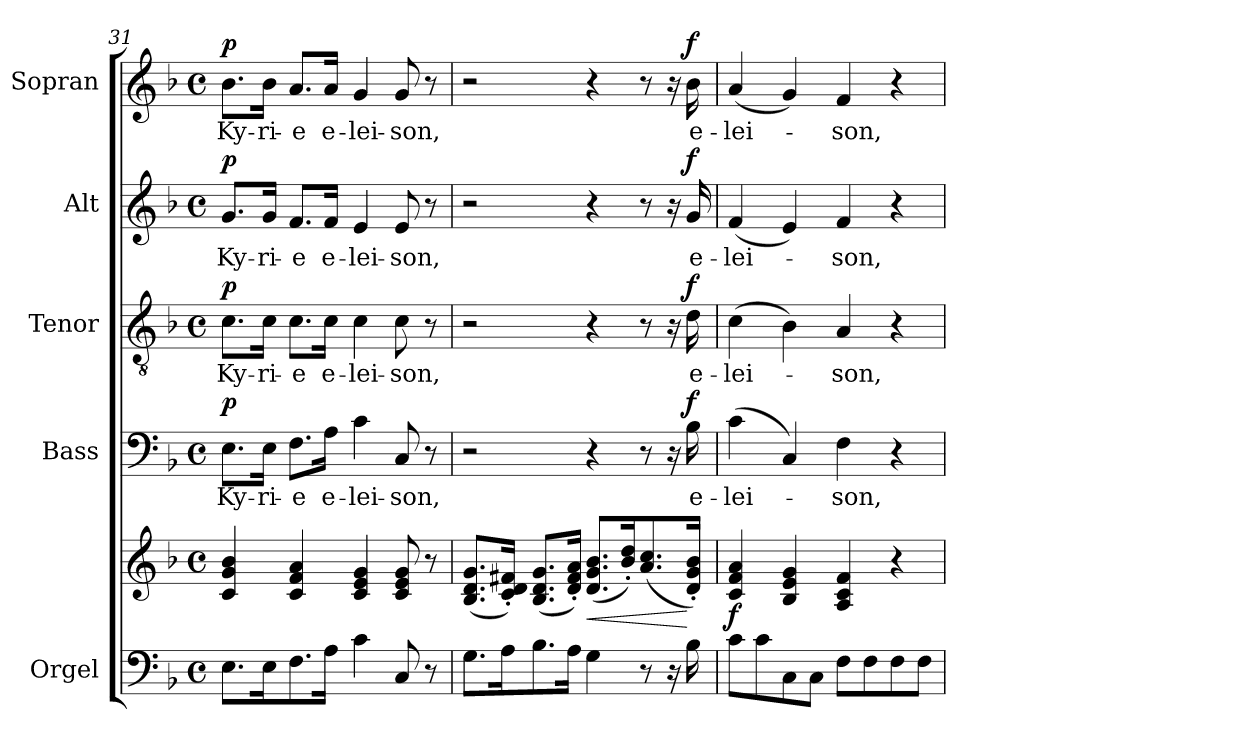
**kern	**kern	**dynam	**kern	**text	**dynam	**kern	**text	**dynam	**kern	**text	**dynam	**kern	**text	**dynam
*part5	*part5	*part5	*part4	*part4	*part4	*part3	*part3	*part3	*part2	*part2	*part2	*part1	*part1	*part1
*staff6	*staff5	*staff5/6	*staff4	*staff4	*staff4	*staff3	*staff3	*staff3	*staff2	*staff2	*staff2	*staff1	*staff1	*staff1
*I"Orgel	*	*	*I"Bass	*	*	*I"Tenor	*	*	*I"Alt	*	*	*I"Sopran	*	*
*I'Org.	*	*	*I'B.	*	*	*I'T.	*	*	*I'A.	*	*	*I'S.	*	*
!!LO:PB:g=z
*clefF4	*clefG2	*	*clefF4	*	*	*clefGv2	*	*	*clefG2	*	*	*clefG2	*	*
*k[b-]	*k[b-]	*	*k[b-]	*	*	*k[b-]	*	*	*k[b-]	*	*	*k[b-]	*	*
*F:	*F:	*	*F:	*	*	*F:	*	*	*F:	*	*	*F:	*	*
*M4/4	*M4/4	*	*M4/4	*	*	*M4/4	*	*	*M4/4	*	*	*M4/4	*	*
*met(c)	*met(c)	*	*met(c)	*	*	*met(c)	*	*	*met(c)	*	*	*met(c)	*	*
=31	=31	=31	=31	=31	=31	=31	=31	=31	=31	=31	=31	=31	=31	=31
!	!	!	!	!LO:LY:b	!LO:DY:a	!	!LO:LY:b	!LO:DY:a	!	!LO:LY:b	!LO:DY:a	!	!LO:LY:b	!LO:DY:a
8.E\L	4c/ 4g/ 4b-/	.	8.E\L	Ky-	p	8.c\L	Ky-	p	8.g/L	Ky-	p	8.b-\L	Ky-	p
!	!	!	!	!LO:LY:b	!	!	!LO:LY:b	!	!	!LO:LY:b	!	!	!LO:LY:b	!
16E\k	.	.	16E\Jk	-ri-	.	16c\Jk	-ri-	.	16g/Jk	-ri-	.	16b-\Jk	-ri-	.
!	!	!	!	!LO:LY:b	!	!	!LO:LY:b	!	!	!LO:LY:b	!	!	!LO:LY:b	!
8.F\	4c/ 4f/ 4a/	.	8.F\L	-e	.	8.c\L	-e	.	8.f/L	-e	.	8.a/L	-e	.
!	!	!	!	!LO:LY:b	!	!	!LO:LY:b	!	!	!LO:LY:b	!	!	!LO:LY:b	!
16A\Jk	.	.	16A\Jk	e-	.	16c\Jk	e-	.	16f/Jk	e-	.	16a/Jk	e-	.
!	!	!	!	!LO:LY:b	!	!	!LO:LY:b	!	!	!LO:LY:b	!	!	!LO:LY:b	!
4c\	4c/ 4e/ 4g/	.	4c\	-lei-	.	4c\	-lei-	.	4e/	-lei-	.	4g/	-lei-	.
!	!	!	!	!LO:LY:b	!	!	!LO:LY:b	!	!	!LO:LY:b	!	!	!LO:LY:b	!
8C/	8c/ 8e/ 8g/	.	8C/	-son,	.	8c\	-son,	.	8e/	-son,	.	8g/	-son,	.
8r	8r	.	8r	.	.	8r	.	.	8r	.	.	8r	.	.
=32	=32	=32	=32	=32	=32	=32	=32	=32	=32	=32	=32	=32	=32	=32
8.G\L	(<8.B-/ 8.d/ 8.g/L	.	2r	.	.	2r	.	.	2r	.	.	2r	.	.
16A\k	16c/'< 16d/'< 16f#X/'<Jk)	.	.	.	.	.	.	.	.	.	.	.	.	.
8.B-\	(<8.B-/ 8.d/ 8.g/L	.	.	.	.	.	.	.	.	.	.	.	.	.
16A\Jk	16d/'< 16f#/'< 16a/'<Jk)	.	.	.	.	.	.	.	.	.	.	.	.	.
!	!	!LO:HP:b	!	!	!	!	!	!	!	!	!	!	!	!
4G\	(<8.d/ 8.g/ 8.b-/L	<	4r	.	.	4r	.	.	4r	.	.	4r	.	.
.	16b-/'< 16dd/'<k)	.	.	.	.	.	.	.	.	.	.	.	.	.
8r	(<8.a/ 8.cc/	.	8r	.	.	8r	.	.	8r	.	.	8r	.	.
16r	.	.	16r	.	.	16r	.	.	16r	.	.	16r	.	.
!	!	!	!	!LO:LY:b	!LO:DY:a	!	!LO:LY:b	!LO:DY:a	!	!LO:LY:b	!LO:DY:a	!	!LO:LY:b	!LO:DY:a
16B-\	16d/'< 16g/'< 16b-/'<Jk)	[	16B-\	e-	f	16d\	e-	f	16g/	e-	f	16b-\	e-	f
=33	=33	=33	=33	=33	=33	=33	=33	=33	=33	=33	=33	=33	=33	=33
!	!	!LO:DY:b	!	!LO:LY:b	!	!	!LO:LY:b	!	!	!LO:LY:b	!	!	!LO:LY:b	!
8c\L	4c/ 4f/ 4a/	f	(>4c\	-lei-	.	(>4c\	-lei-	.	(<4f/	-lei-	.	(<4a/	-lei-	.
8c\	.	.	.	.	.	.	.	.	.	.	.	.	.	.
8C\	4B-/ 4e/ 4g/	.	4C/)	.	.	4B-\)	.	.	4e/)	.	.	4g/)	.	.
8C\J	.	.	.	.	.	.	.	.	.	.	.	.	.	.
!	!	!	!	!LO:LY:b	!	!	!LO:LY:b	!	!	!LO:LY:b	!	!	!LO:LY:b	!
8F\L	4A/ 4c/ 4f/	.	4F\	-son,	.	4A/	-son,	.	4f/	-son,	.	4f/	-son,	.
8F\	.	.	.	.	.	.	.	.	.	.	.	.	.	.
8F\	4r	.	4r	.	.	4r	.	.	4r	.	.	4r	.	.
8F\J	.	.	.	.	.	.	.	.	.	.	.	.	.	.
=	=	=	=	=	=	=	=	=	=	=	=	=	=	=
*-	*-	*-	*-	*-	*-	*-	*-	*-	*-	*-	*-	*-	*-	*-
